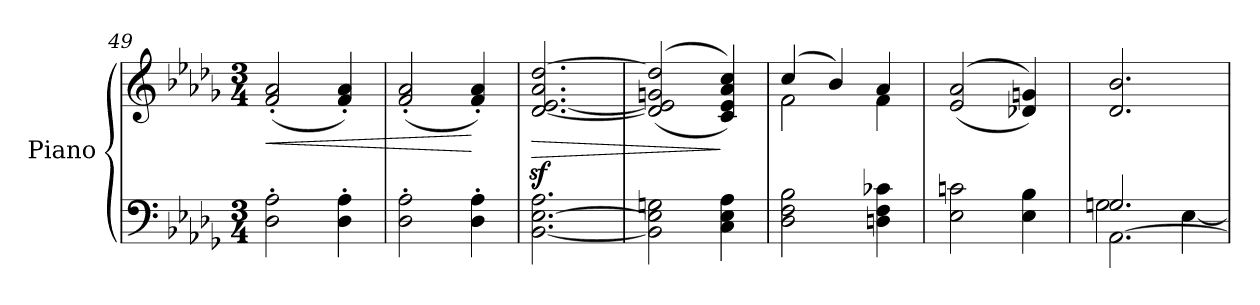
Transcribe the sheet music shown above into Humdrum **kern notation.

**kern	**kern	**dynam
*part1	*part1	*part1
*staff2	*staff1	*staff1/2
*I"Piano	*	*
*I'Pno	*	*
*clefF4	*clefG2	*
*k[b-e-a-d-g-]	*k[b-e-a-d-g-]	*
*D-:	*D-:	*
*M3/4	*M3/4	*
=49	=49	=49
!	!	!LO:HP:b
2D-\' 2A-\'	(2f/' 2a-/'	<
4D-\' 4A-\'	4f/' 4a-/')	.
=50	=50	=50
2D-\' 2A-\'	(2f/' 2a-/'	.
4D-\' 4A-\'	4f/' 4a-/')	[
!!LO:PB:g=z
=51	=51	=51
!	!	!LO:HP:b
[2.BB-\ [2.E-\ 2.A-\	[2.d-/z< [2.e-/z< 2.a-/z< [2.dd-/z<	>
=52	=52	=52
2BB-\] 2E-\] 2Gn\	((2d-/] 2e-/] 2gn/ 2dd-/]	.
4C\ 4E-\ 4A-\	4c/ 4e-/ 4a-/ 4cc/))	]
=53	=53	=53
*	*^	*
2D-\ 2F\ 2B-\	(4cc/	2f\	.
.	4b-/)	.	.
4Dn\ 4F\ 4c-X\	4a-/	4f\	.
*	*v	*v	*
=54	=54	=54
2E-\ 2cn\	((2e-/ 2a-/	.
4E-\ 4B-\	4d-X/ 4gn/))	.
=55	=55	=55
*^	*	*
*	*^	*	*
2.Gn/	2G\	[2.AA-\	2.d-/ 2.b-/	.
.	[4E-\	.	.	.
*v	*v	*v	*	*
=	=	=
*-	*-	*-
